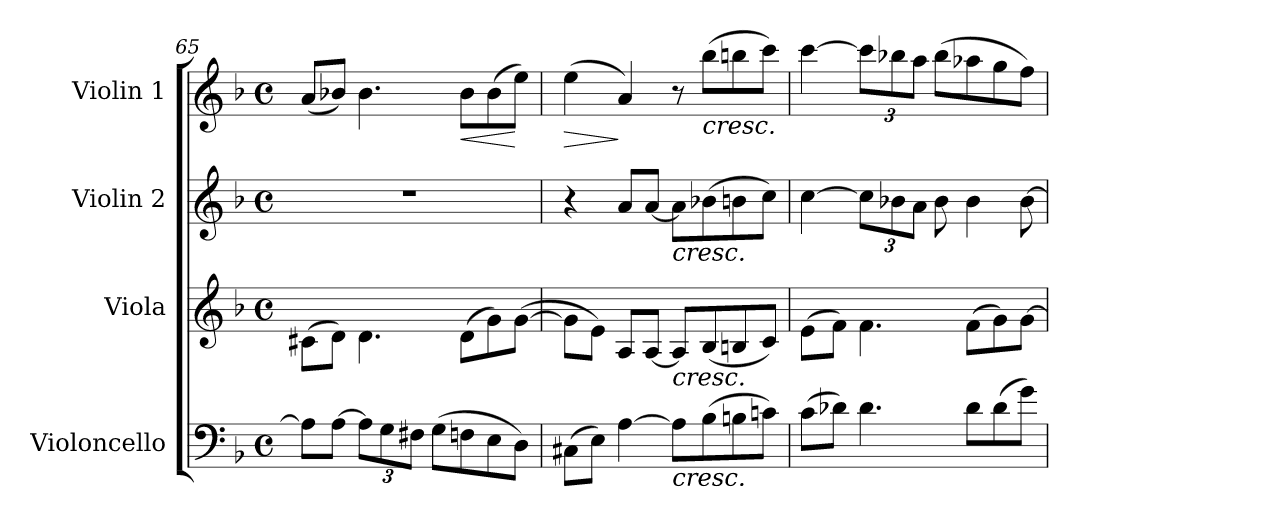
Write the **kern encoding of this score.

**kern	**kern	**kern	**kern	**dynam
*part4	*part3	*part2	*part1	*part1
*staff4	*staff3	*staff2	*staff1	*staff1
*I"Violoncello	*I"Viola	*I"Violin 2	*I"Violin 1	*
*I'Vc	*I'Vla	*I'Vln	*I'Vln	*
!!LO:LB:g=z
*clefF4	*clefG2	*clefG2	*clefG2	*
*k[b-]	*k[b-]	*k[b-]	*k[b-]	*
*M4/4	*M4/4	*M4/4	*M4/4	*
*met(c)	*met(c)	*met(c)	*met(c)	*
=65	=65	=65	=65	=65
8A\L]	(8c#X\L	1r	(8a/L	.
[8A\J	8d\J)	.	8b-X/J)	.
*Xbrackettup	*	*	*	*
12A\L]	4.d\	.	4.b-\	.
12G\	.	.	.	.
12F#X\J	.	.	.	.
(8G\L	.	.	.	.
!	!	!	!	!LO:HP:b
8Fn\	(8d\L	.	8b-\L	<
8E\	8g\)	.	(8b-\	.
8D\J)	([8g\J	.	8ee\J)	[
=66	=66	=66	=66	=66
!	!	!	!	!LO:HP:b
(8C#X\L	8g\L]	4r	(4ee\	>
8E\J)	8e\J)	.	.	.
[4A\	8A/L	8a/L	4a/)	]
.	[8A/J	[8a/J	.	.
!	!	!LO:TX:b:i:t=cresc.	!	!
!	!LO:TX:b:i:t=cresc.	!	!	!
!LO:TX:b:i:t=cresc.	!	!	!	!
8A\L]	8A/L]	8a\L]	8r	.
!	!	!	!LO:TX:b:i:t=cresc.	!
(8B-\	(8B-/	(8b-X\	(8bb-\L	.
8Bn\	8Bn/	8bn\	8bbn\	.
8cn\J)	8c/J)	8cc\J)	8ccc\J)	.
=67	=67	=67	=67	=67
(8c\L	(8e\L	[4cc\	[4ccc\	.
8d-X\J)	8f\J)	.	.	.
*	*	*Xbrackettup	*Xbrackettup	*
4.d-\	4.f\	12cc\L]	12ccc\L]	.
.	.	12b-X\	12bb-X\	.
.	.	12a\J	12aa\J	.
.	.	8b-\	(8bb-\L	.
8d-\L	(8f\L	4b-\	8aa-X\	.
(8d-\	8g\)	.	8gg\	.
8g\J)	[8g\J	[8b-\	8ff\J)	.
=	=	=	=	=
*-	*-	*-	*-	*-
